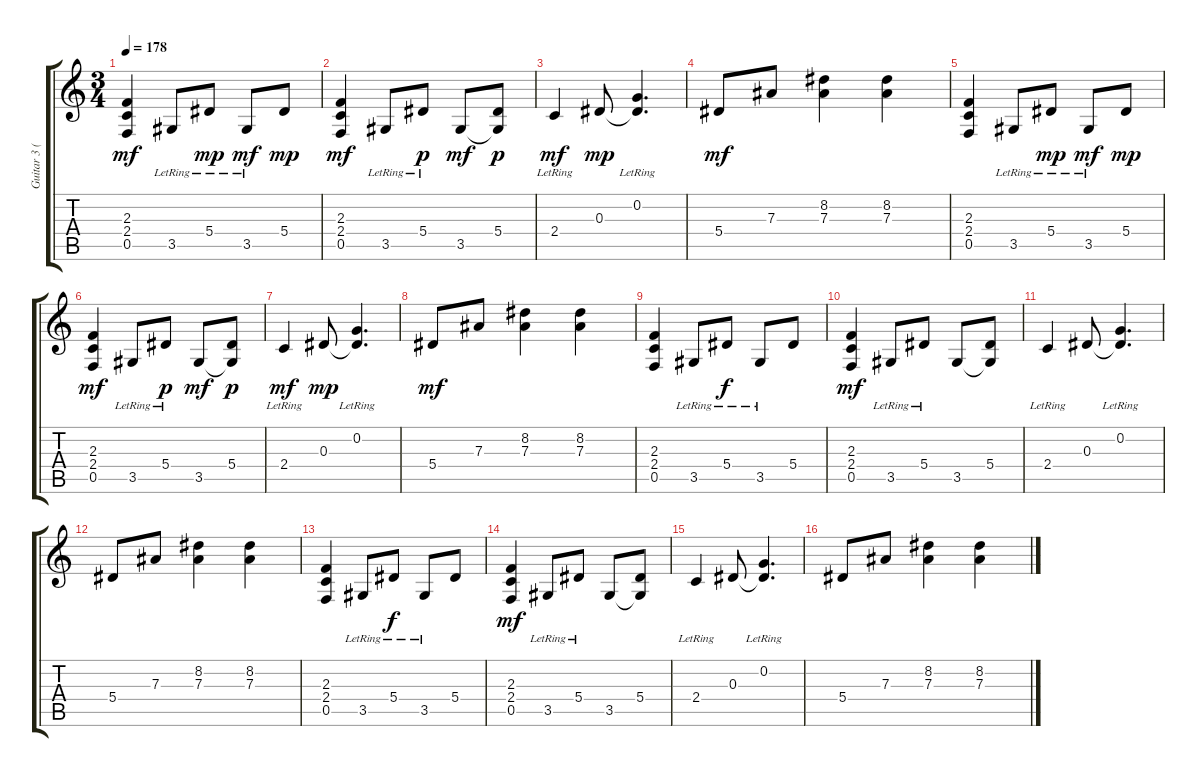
\track ("Guitar 3 (Rhytm)" "Guitar 3 (") {instrument distortionguitar}
\staff {score tabs}
\tuning (C4 G3 Eb3 Bb2 F2 C2) {hide}
\ts (3 4)
\tempo 178
\clef g2
\ks c
(2.3 2.4 0.5).4{dy mf} 3.5{lr}.8 5.4{lr}.8{dy mp} 3.5{lr}.8{dy mf} 5.4.8{dy mp} |
(2.3 2.4 0.5).4{dy mf} 3.5{lr}.8 5.4{lr}.8{dy p} 3.5.8{dy mf} (5.4 3.5{t}).8{dy p} |
2.4{lr}.4{dy mf} 0.3.8{dy mp} (0.2{lr} 0.3{t}).4{d} |
5.4.8{dy mf} 7.3.8 (8.2 7.3).4 (8.2 7.3).4 |
(2.3 2.4 0.5).4 3.5{lr}.8 5.4{lr}.8{dy mp} 3.5{lr}.8{dy mf} 5.4.8{dy mp} |
(2.3 2.4 0.5).4{dy mf} 3.5{lr}.8 5.4{lr}.8{dy p} 3.5.8{dy mf} (5.4 3.5{t}).8{dy p} |
2.4{lr}.4{dy mf} 0.3.8{dy mp} (0.2{lr} 0.3{t}).4{d} |
5.4.8{dy mf} 7.3.8 (8.2 7.3).4 (8.2 7.3).4 |
(2.3 2.4 0.5).4{balance 14} 3.5{lr}.8 5.4{lr}.8{dy f} 3.5{lr}.8 5.4.8 |
(2.3 2.4 0.5).4{dy mf} 3.5{lr}.8 5.4{lr}.8 3.5.8 (5.4 3.5{t}).8 |
2.4{lr}.4 0.3.8 (0.2{lr} 0.3{t}).4{d} |
5.4.8 7.3.8 (8.2 7.3).4 (8.2 7.3).4 |
(2.3 2.4 0.5).4 3.5{lr}.8 5.4{lr}.8{dy f} 3.5{lr}.8 5.4.8 |
(2.3 2.4 0.5).4{dy mf} 3.5{lr}.8 5.4{lr}.8 3.5.8 (5.4 3.5{t}).8 |
2.4{lr}.4 0.3.8 (0.2{lr} 0.3{t}).4{d} |
5.4.8 7.3.8 (8.2 7.3).4 (8.2 7.3).4
